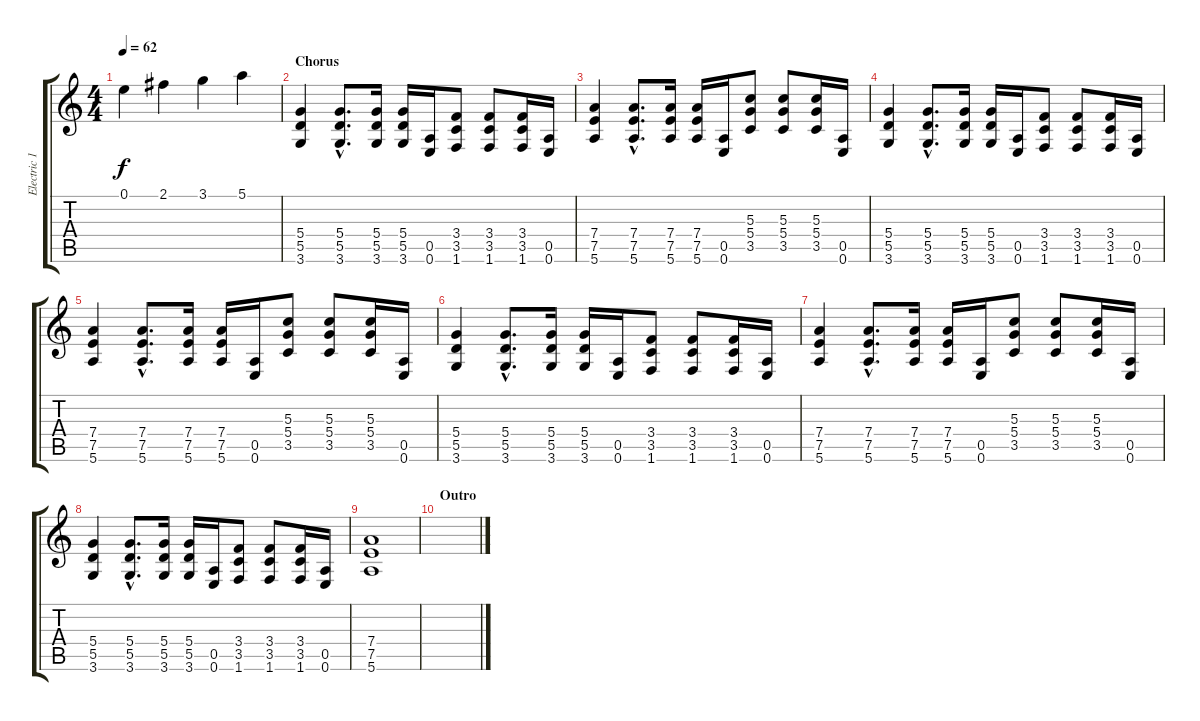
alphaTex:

\track ("Electric 1" "Electric 1") {instrument electricguitarclean}
\staff {score tabs}
\tuning (E4 B3 G3 D3 A2 E2) {hide}
\ts (4 4)
\tempo 62
\clef g2
\ks c
0.1.4{dy f} 2.1.4 3.1.4 5.1.4 |
\section ("" "Chorus")
(5.4 5.5 3.6).4{volume 14 instrument distortionguitar} (5.4{hac} 5.5{hac} 3.6{hac}).8{d} (5.4 5.5 3.6).16 (5.4 5.5 3.6).16 (0.5 0.6).16 (3.4 3.5 1.6).8 (3.4 3.5 1.6).8 (3.4 3.5 1.6).16 (0.5 0.6).16 |
(7.4 7.5 5.6).4 (7.4{hac} 7.5{hac} 5.6{hac}).8{d} (7.4 7.5 5.6).16 (7.4 7.5 5.6).16 (0.5 0.6).16 (5.3 5.4 3.5).8 (5.3 5.4 3.5).8 (5.3 5.4 3.5).16 (0.5 0.6).16 |
(5.4 5.5 3.6).4 (5.4{hac} 5.5{hac} 3.6{hac}).8{d} (5.4 5.5 3.6).16 (5.4 5.5 3.6).16 (0.5 0.6).16 (3.4 3.5 1.6).8 (3.4 3.5 1.6).8 (3.4 3.5 1.6).16 (0.5 0.6).16 |
(7.4 7.5 5.6).4 (7.4{hac} 7.5{hac} 5.6{hac}).8{d} (7.4 7.5 5.6).16 (7.4 7.5 5.6).16 (0.5 0.6).16 (5.3 5.4 3.5).8 (5.3 5.4 3.5).8 (5.3 5.4 3.5).16 (0.5 0.6).16 |
(5.4 5.5 3.6).4 (5.4{hac} 5.5{hac} 3.6{hac}).8{d} (5.4 5.5 3.6).16 (5.4 5.5 3.6).16 (0.5 0.6).16 (3.4 3.5 1.6).8 (3.4 3.5 1.6).8 (3.4 3.5 1.6).16 (0.5 0.6).16 |
(7.4 7.5 5.6).4 (7.4{hac} 7.5{hac} 5.6{hac}).8{d} (7.4 7.5 5.6).16 (7.4 7.5 5.6).16 (0.5 0.6).16 (5.3 5.4 3.5).8 (5.3 5.4 3.5).8 (5.3 5.4 3.5).16 (0.5 0.6).16 |
(5.4 5.5 3.6).4 (5.4{hac} 5.5{hac} 3.6{hac}).8{d} (5.4 5.5 3.6).16 (5.4 5.5 3.6).16 (0.5 0.6).16 (3.4 3.5 1.6).8 (3.4 3.5 1.6).8 (3.4 3.5 1.6).16 (0.5 0.6).16 |
(7.4 7.5 5.6).1{volume 6} |
\section ("" "Outro")
